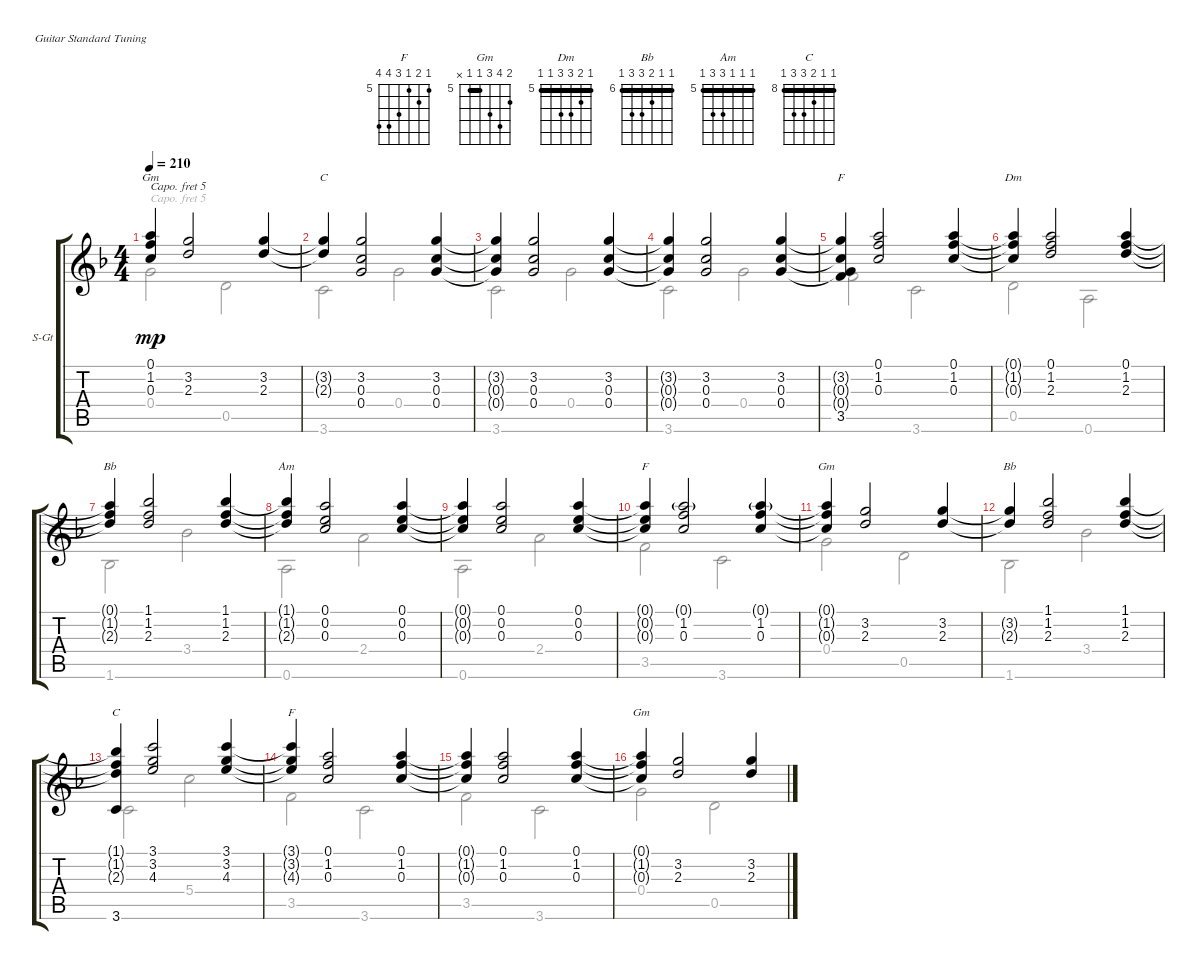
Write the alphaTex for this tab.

\defaultSystemsLayout 4
\bracketExtendMode groupsimilarinstruments
\firstSystemTrackNameOrientation horizontal
\otherSystemsTrackNameOrientation horizontal
\track ("Steel Guitar L" "S-Gt") {instrument acousticguitarsteel}
\staff {score tabs}
\capo 5
\tuning (E4 B3 G3 D3 A2 E2)
\chord ("F" 5 6 5 7 8 8) {firstfret 5}
\chord ("Gm" 6 8 7 5 5 x) {firstfret 5 barre 5}
\chord ("Dm" 5 6 7 7 5 5) {firstfret 5 barre (5 5)}
\chord ("Bb" 6 6 7 8 8 6) {firstfret 6 barre (6 6)}
\chord ("Am" 5 5 5 7 7 5) {firstfret 5 barre (5 5 5)}
\chord ("C" 8 8 5 5 7 8) {firstfret 5 barre (5 8)}
\chord ("C" 8 8 9 10 10 8) {firstfret 8 barre (8 8)}
\voice
\ts (4 4)
\tempo 210
\clef g2
\ks f
(0.1{t} 1.2{t} 0.3{t}).4{ch "Gm" dy mp} (3.2 2.3).2 (3.2 2.3).4 |
(3.2{t} 2.3{t}).4{ch "C"} (3.2 0.3 0.4).2 (3.2 0.3 0.4).4 |
(3.2{t} 0.3{t} 0.4{t}).4 (3.2 0.3 0.4).2 (3.2 0.3 0.4).4 |
(3.2{t} 0.3{t} 0.4{t}).4 (3.2 0.3 0.4).2 (3.2 0.3 0.4).4 |
(3.5 3.2{t} 0.3{t} 0.4{t}).4{ch "F"} (1.2 0.3 0.1).2 (1.2 0.3 0.1).4 |
(0.1{t} 1.2{t} 0.3{t}).4{ch "Dm"} (0.1 1.2 2.3).2 (0.1 1.2 2.3).4 |
(0.1{t} 1.2{t} 2.3{t}).4{ch "Bb"} (1.1 1.2 2.3).2 (1.1 1.2 2.3).4 |
(1.1{t} 1.2{t} 2.3{t}).4{ch "Am"} (0.1 0.2 0.3).2 (0.1 0.2 0.3).4 |
(0.1{t} 0.2{t} 0.3{t}).4 (0.1 0.2 0.3).2 (0.1 0.2 0.3).4 |
(0.1{t} 0.2{t} 0.3{t}).4{ch "F"} (0.1{g} 1.2 0.3).2 (0.1{g} 1.2 0.3).4 |
(0.1{t} 1.2{t} 0.3{t}).4{ch "Gm"} (3.2 2.3).2 (3.2 2.3).4 |
(3.2{t} 2.3{t}).4{ch "Bb"} (1.1 1.2 2.3).2 (1.1 1.2 2.3).4 |
(3.6 1.1{t} 1.2{t} 2.3{t}).4{ch "C"} (3.1 3.2 4.3).2 (3.1 3.2 4.3).4 |
(3.1{t} 3.2{t} 4.3{t}).4{ch "F"} (0.1 1.2 0.3).2 (0.1 1.2 0.3).4 |
(0.1{t} 1.2{t} 0.3{t}).4 (0.1 1.2 0.3).2 (0.1 1.2 0.3).4 |
(0.1{t} 1.2{t} 0.3{t}).4{ch "Gm"} (3.2 2.3).2 (3.2 2.3).4
\voice
\clef g2
\ottava regular
\simile none
\ks f
0.4.2{dy mp} 0.5.2 |
3.6.2 0.4.2 |
3.6.2 0.4.2 |
3.6.2 0.4.2 |
3.5.2 3.6.2 |
0.5.2 0.6.2 |
1.6.2 3.4.2 |
0.6.2 2.4.2 |
0.6.2 2.4.2 |
3.5.2 3.6.2 |
0.4.2 0.5.2 |
1.6.2 3.4.2 |
3.6.2 5.4.2 |
3.5.2 3.6.2 |
3.5.2 3.6.2 |
0.4.2 0.5.2
